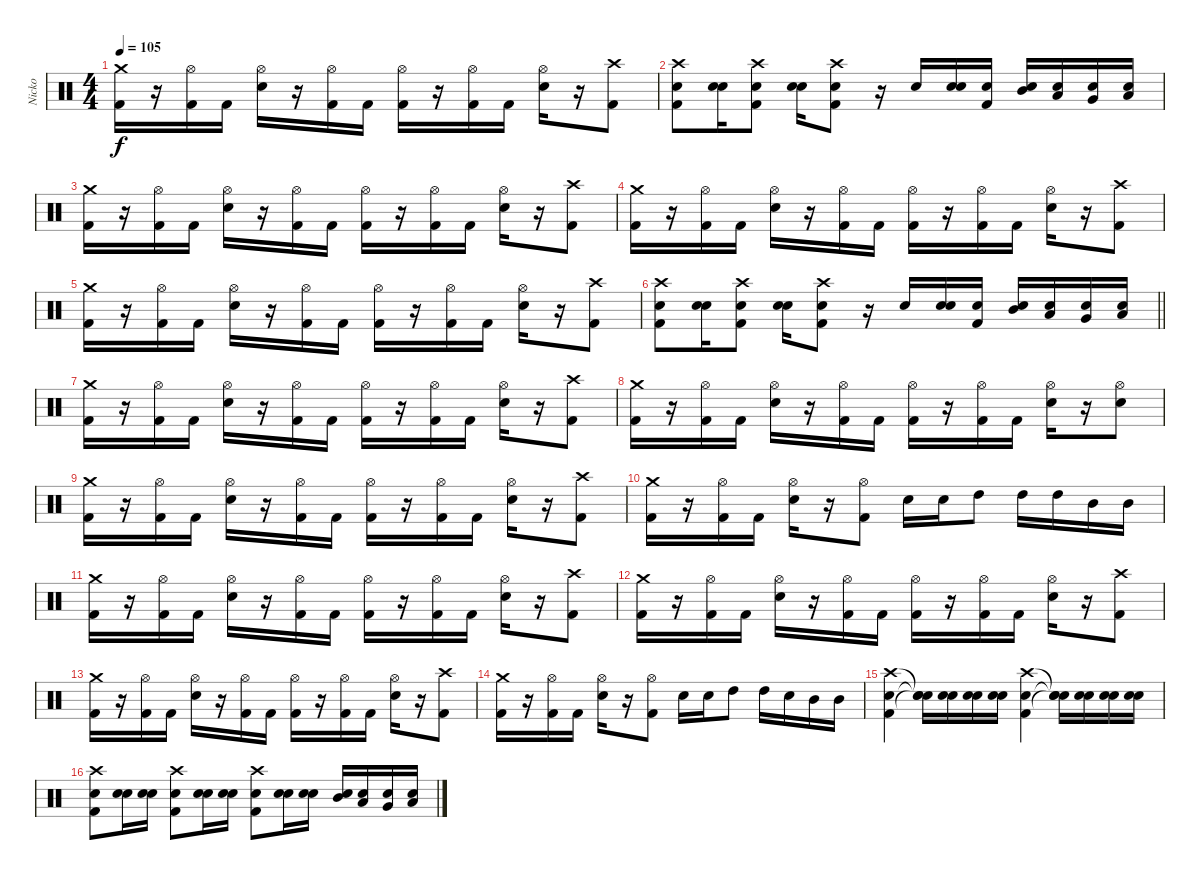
\track ("Nicko" "Nicko") {instrument percussion}
\staff {score}
\articulation defaults
\ts (4 4)
\tempo 105
\clef neutral
\ks c
("Crash medium (hit)" "Kick (hit) 2").16{dy f} r.16 ("Hi-Hat (open)" "Kick (hit) 2").16 "Kick (hit) 2".16 ("Hi-Hat (open)" "Snare (hit) 2").16 r.16 ("Hi-Hat (open)" "Kick (hit) 2").16 "Kick (hit) 2".16 ("Hi-Hat (open)" "Kick (hit) 2").16 r.16 ("Hi-Hat (open)" "Kick (hit) 2").16 "Kick (hit) 2".16 ("Hi-Hat (open)" "Snare (hit) 2").16 r.16 ("Crash high (hit)" "Kick (hit) 2").8 |
("Snare (hit)" "Kick (hit) 2" "Crash high (hit)").8 ("Snare (hit)" "Snare (hit) 2").16 ("Snare (hit)" "Kick (hit) 2" "Crash high (hit)").8 ("Snare (hit)" "Snare (hit) 2").16 ("Snare (hit)" "Kick (hit) 2" "Crash high (hit)").8 r.16 "Snare (hit) 2".16 ("Snare (hit)" "Snare (hit) 2").16 ("Snare (hit)" "Kick (hit) 2").16 ("Snare (hit)" "Mid Tom (hit)").16 ("Snare (hit)" "Low Tom (hit)").16 ("Snare (hit)" "Very Low Tom (hit)").16 ("Snare (hit)" "Low Floor Tom (hit)").16 |
("Crash medium (hit)" "Kick (hit) 2").16 r.16 ("Hi-Hat (open)" "Kick (hit) 2").16 "Kick (hit) 2".16 ("Hi-Hat (open)" "Snare (hit) 2").16 r.16 ("Hi-Hat (open)" "Kick (hit) 2").16 "Kick (hit) 2".16 ("Hi-Hat (open)" "Kick (hit) 2").16 r.16 ("Hi-Hat (open)" "Kick (hit) 2").16 "Kick (hit) 2".16 ("Hi-Hat (open)" "Snare (hit) 2").16 r.16 ("Crash high (hit)" "Kick (hit) 2").8 |
("Crash medium (hit)" "Kick (hit) 2").16 r.16 ("Hi-Hat (open)" "Kick (hit) 2").16 "Kick (hit) 2".16 ("Hi-Hat (open)" "Snare (hit) 2").16 r.16 ("Hi-Hat (open)" "Kick (hit) 2").16 "Kick (hit) 2".16 ("Hi-Hat (open)" "Kick (hit) 2").16 r.16 ("Hi-Hat (open)" "Kick (hit) 2").16 "Kick (hit) 2".16 ("Hi-Hat (open)" "Snare (hit) 2").16 r.16 ("Crash high (hit)" "Kick (hit) 2").8 |
("Crash medium (hit)" "Kick (hit) 2").16 r.16 ("Hi-Hat (open)" "Kick (hit) 2").16 "Kick (hit) 2".16 ("Hi-Hat (open)" "Snare (hit) 2").16 r.16 ("Hi-Hat (open)" "Kick (hit) 2").16 "Kick (hit) 2".16 ("Hi-Hat (open)" "Kick (hit) 2").16 r.16 ("Hi-Hat (open)" "Kick (hit) 2").16 "Kick (hit) 2".16 ("Hi-Hat (open)" "Snare (hit) 2").16 r.16 ("Crash high (hit)" "Kick (hit) 2").8 |
\barLineRight lightlight
("Snare (hit)" "Kick (hit) 2" "Crash high (hit)").8 ("Snare (hit)" "Snare (hit) 2").16 ("Snare (hit)" "Kick (hit) 2" "Crash high (hit)").8 ("Snare (hit)" "Snare (hit) 2").16 ("Snare (hit)" "Kick (hit) 2" "Crash high (hit)").8 r.16 "Snare (hit) 2".16 ("Snare (hit)" "Snare (hit) 2").16 ("Snare (hit)" "Kick (hit) 2").16 ("Snare (hit)" "Mid Tom (hit)").16 ("Snare (hit)" "Low Tom (hit)").16 ("Snare (hit)" "Very Low Tom (hit)").16 ("Snare (hit)" "Low Floor Tom (hit)").16 |
("Crash medium (hit)" "Kick (hit) 2").16 r.16 ("Hi-Hat (open)" "Kick (hit) 2").16 "Kick (hit) 2".16 ("Hi-Hat (open)" "Snare (hit) 2").16 r.16 ("Hi-Hat (open)" "Kick (hit) 2").16 "Kick (hit) 2".16 ("Hi-Hat (open)" "Kick (hit) 2").16 r.16 ("Hi-Hat (open)" "Kick (hit) 2").16 "Kick (hit) 2".16 ("Hi-Hat (open)" "Snare (hit) 2").16 r.16 ("Crash high (hit)" "Kick (hit) 2").8 |
("Crash medium (hit)" "Kick (hit) 2").16 r.16 ("Hi-Hat (open)" "Kick (hit) 2").16 "Kick (hit) 2".16 ("Hi-Hat (open)" "Snare (hit) 2").16 r.16 ("Hi-Hat (open)" "Kick (hit) 2").16 "Kick (hit) 2".16 ("Hi-Hat (open)" "Kick (hit) 2").16 r.16 ("Hi-Hat (open)" "Kick (hit) 2").16 "Kick (hit) 2".16 ("Hi-Hat (open)" "Snare (hit) 2").16 r.16 ("Hi-Hat (open)" "Snare (hit) 2").8 |
("Crash medium (hit)" "Kick (hit) 2").16 r.16 ("Hi-Hat (open)" "Kick (hit) 2").16 "Kick (hit) 2".16 ("Hi-Hat (open)" "Snare (hit) 2").16 r.16 ("Hi-Hat (open)" "Kick (hit) 2").16 "Kick (hit) 2".16 ("Hi-Hat (open)" "Kick (hit) 2").16 r.16 ("Hi-Hat (open)" "Kick (hit) 2").16 "Kick (hit) 2".16 ("Hi-Hat (open)" "Snare (hit) 2").16 r.16 ("Crash high (hit)" "Kick (hit) 2").8 |
("Crash medium (hit)" "Kick (hit) 2").16 r.16 ("Hi-Hat (open)" "Kick (hit) 2").16 "Kick (hit) 2".16 ("Hi-Hat (open)" "Snare (hit) 2").16 r.16 ("Hi-Hat (open)" "Kick (hit) 2").8 "Snare (hit) 2".16 "Snare (hit) 2".16 "High Tom (hit)".8 "High Tom (hit)".16 "High Tom (hit)".16 "Mid Tom (hit)".16 "Mid Tom (hit)".16 |
("Crash medium (hit)" "Kick (hit) 2").16 r.16 ("Hi-Hat (open)" "Kick (hit) 2").16 "Kick (hit) 2".16 ("Hi-Hat (open)" "Snare (hit) 2").16 r.16 ("Hi-Hat (open)" "Kick (hit) 2").16 "Kick (hit) 2".16 ("Hi-Hat (open)" "Kick (hit) 2").16 r.16 ("Hi-Hat (open)" "Kick (hit) 2").16 "Kick (hit) 2".16 ("Hi-Hat (open)" "Snare (hit) 2").16 r.16 ("Crash high (hit)" "Kick (hit) 2").8 |
("Crash medium (hit)" "Kick (hit) 2").16 r.16 ("Hi-Hat (open)" "Kick (hit) 2").16 "Kick (hit) 2".16 ("Hi-Hat (open)" "Snare (hit) 2").16 r.16 ("Hi-Hat (open)" "Kick (hit) 2").16 "Kick (hit) 2".16 ("Hi-Hat (open)" "Kick (hit) 2").16 r.16 ("Hi-Hat (open)" "Kick (hit) 2").16 "Kick (hit) 2".16 ("Hi-Hat (open)" "Snare (hit) 2").16 r.16 ("Crash high (hit)" "Kick (hit) 2").8 |
("Crash medium (hit)" "Kick (hit) 2").16 r.16 ("Hi-Hat (open)" "Kick (hit) 2").16 "Kick (hit) 2".16 ("Hi-Hat (open)" "Snare (hit) 2").16 r.16 ("Hi-Hat (open)" "Kick (hit) 2").16 "Kick (hit) 2".16 ("Hi-Hat (open)" "Kick (hit) 2").16 r.16 ("Hi-Hat (open)" "Kick (hit) 2").16 "Kick (hit) 2".16 ("Hi-Hat (open)" "Snare (hit) 2").16 r.16 ("Crash high (hit)" "Kick (hit) 2").8 |
("Crash medium (hit)" "Kick (hit) 2").16 r.16 ("Hi-Hat (open)" "Kick (hit) 2").16 "Kick (hit) 2".16 ("Hi-Hat (open)" "Snare (hit) 2").16 r.16 ("Hi-Hat (open)" "Kick (hit) 2").8 "Snare (hit) 2".16 "Snare (hit) 2".16 "High Tom (hit)".8 "High Tom (hit)".16 "Snare (hit) 2".16 "Mid Tom (hit)".16 "Mid Tom (hit)".16 |
("Snare (hit)" "Kick (hit) 2" "Crash high (hit)").4 ("Snare (hit)"{t} "Snare (hit)"{t} "Snare (hit)"{t}).16 ("Snare (hit)" "Snare (hit) 2").16 ("Snare (hit)" "Snare (hit) 2").16 ("Snare (hit)" "Snare (hit) 2").16 ("Snare (hit)" "Kick (hit) 2" "Crash high (hit)").4 ("Snare (hit)"{t} "Snare (hit)"{t} "Snare (hit)"{t}).16 ("Snare (hit)" "Snare (hit) 2").16 ("Snare (hit)" "Snare (hit) 2").16 ("Snare (hit)" "Snare (hit) 2").16 |
("Snare (hit)" "Kick (hit) 2" "Crash high (hit)").8 ("Snare (hit)" "Snare (hit) 2").16 ("Snare (hit)" "Snare (hit) 2").16 ("Snare (hit)" "Kick (hit) 2" "Crash high (hit)").8 ("Snare (hit)" "Snare (hit) 2").16 ("Snare (hit)" "Snare (hit) 2").16 ("Snare (hit)" "Kick (hit) 2" "Crash high (hit)").8 ("Snare (hit)" "Snare (hit) 2").16 ("Snare (hit)" "Snare (hit) 2").16 ("Snare (hit)" "Mid Tom (hit)").16 ("Snare (hit)" "Low Tom (hit)").16 ("Snare (hit)" "Very Low Tom (hit)").16 ("Snare (hit)" "Low Floor Tom (hit)").16
